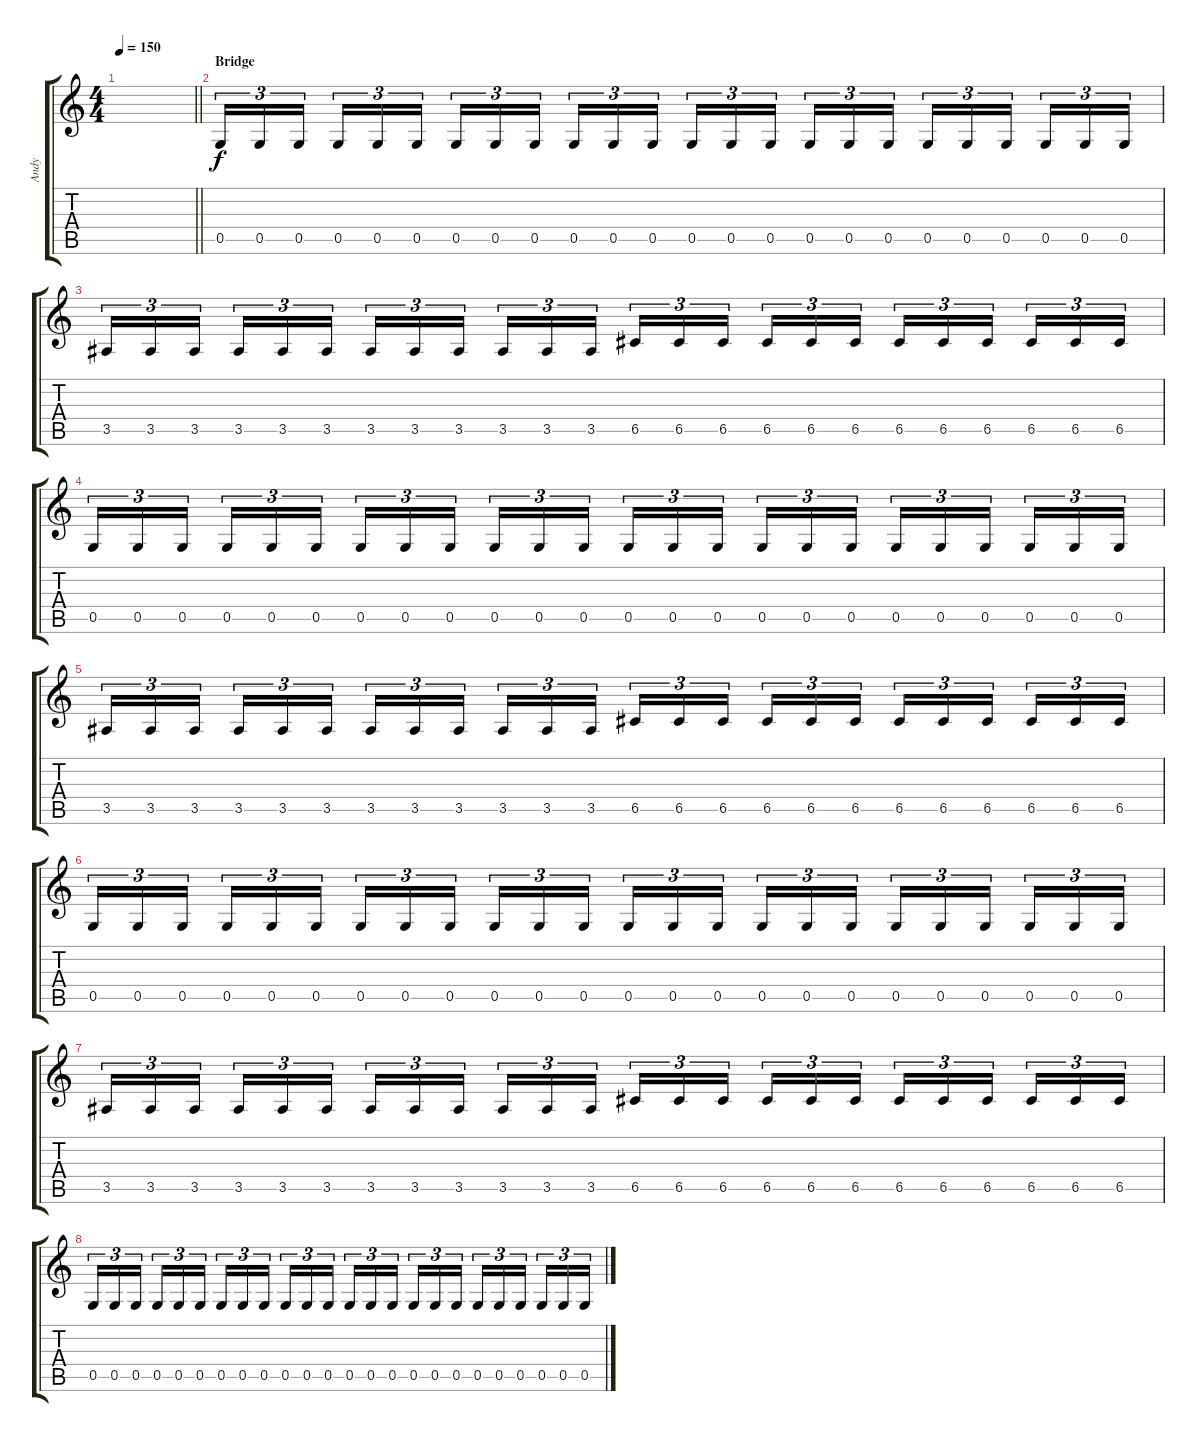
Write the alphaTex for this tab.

\track ("Andy" "Andy") {instrument electricguitarjazz}
\staff {score tabs}
\tuning (D4 A3 F3 C3 G2 D2) {hide}
\ts (4 4)
\tempo 150
\clef g2
\barLineRight lightlight
\ks c
|
\section ("" "Bridge")
0.5.16{tu (3 2)} 0.5.16{tu (3 2)} 0.5.16{tu (3 2) beam splitsecondary} 0.5.16{tu (3 2)} 0.5.16{tu (3 2)} 0.5.16{tu (3 2)} 0.5.16{tu (3 2)} 0.5.16{tu (3 2)} 0.5.16{tu (3 2) beam splitsecondary} 0.5.16{tu (3 2)} 0.5.16{tu (3 2)} 0.5.16{tu (3 2)} 0.5.16{tu (3 2)} 0.5.16{tu (3 2)} 0.5.16{tu (3 2) beam splitsecondary} 0.5.16{tu (3 2)} 0.5.16{tu (3 2)} 0.5.16{tu (3 2)} 0.5.16{tu (3 2)} 0.5.16{tu (3 2)} 0.5.16{tu (3 2) beam splitsecondary} 0.5.16{tu (3 2)} 0.5.16{tu (3 2)} 0.5.16{tu (3 2)} |
3.5.16{tu (3 2)} 3.5.16{tu (3 2)} 3.5.16{tu (3 2) beam splitsecondary} 3.5.16{tu (3 2)} 3.5.16{tu (3 2)} 3.5.16{tu (3 2)} 3.5.16{tu (3 2)} 3.5.16{tu (3 2)} 3.5.16{tu (3 2) beam splitsecondary} 3.5.16{tu (3 2)} 3.5.16{tu (3 2)} 3.5.16{tu (3 2)} 6.5.16{tu (3 2)} 6.5.16{tu (3 2)} 6.5.16{tu (3 2) beam splitsecondary} 6.5.16{tu (3 2)} 6.5.16{tu (3 2)} 6.5.16{tu (3 2)} 6.5.16{tu (3 2)} 6.5.16{tu (3 2)} 6.5.16{tu (3 2) beam splitsecondary} 6.5.16{tu (3 2)} 6.5.16{tu (3 2)} 6.5.16{tu (3 2)} |
0.5.16{tu (3 2)} 0.5.16{tu (3 2)} 0.5.16{tu (3 2) beam splitsecondary} 0.5.16{tu (3 2)} 0.5.16{tu (3 2)} 0.5.16{tu (3 2)} 0.5.16{tu (3 2)} 0.5.16{tu (3 2)} 0.5.16{tu (3 2) beam splitsecondary} 0.5.16{tu (3 2)} 0.5.16{tu (3 2)} 0.5.16{tu (3 2)} 0.5.16{tu (3 2)} 0.5.16{tu (3 2)} 0.5.16{tu (3 2) beam splitsecondary} 0.5.16{tu (3 2)} 0.5.16{tu (3 2)} 0.5.16{tu (3 2)} 0.5.16{tu (3 2)} 0.5.16{tu (3 2)} 0.5.16{tu (3 2) beam splitsecondary} 0.5.16{tu (3 2)} 0.5.16{tu (3 2)} 0.5.16{tu (3 2)} |
3.5.16{tu (3 2)} 3.5.16{tu (3 2)} 3.5.16{tu (3 2) beam splitsecondary} 3.5.16{tu (3 2)} 3.5.16{tu (3 2)} 3.5.16{tu (3 2)} 3.5.16{tu (3 2)} 3.5.16{tu (3 2)} 3.5.16{tu (3 2) beam splitsecondary} 3.5.16{tu (3 2)} 3.5.16{tu (3 2)} 3.5.16{tu (3 2)} 6.5.16{tu (3 2)} 6.5.16{tu (3 2)} 6.5.16{tu (3 2) beam splitsecondary} 6.5.16{tu (3 2)} 6.5.16{tu (3 2)} 6.5.16{tu (3 2)} 6.5.16{tu (3 2)} 6.5.16{tu (3 2)} 6.5.16{tu (3 2) beam splitsecondary} 6.5.16{tu (3 2)} 6.5.16{tu (3 2)} 6.5.16{tu (3 2)} |
0.5.16{tu (3 2)} 0.5.16{tu (3 2)} 0.5.16{tu (3 2) beam splitsecondary} 0.5.16{tu (3 2)} 0.5.16{tu (3 2)} 0.5.16{tu (3 2)} 0.5.16{tu (3 2)} 0.5.16{tu (3 2)} 0.5.16{tu (3 2) beam splitsecondary} 0.5.16{tu (3 2)} 0.5.16{tu (3 2)} 0.5.16{tu (3 2)} 0.5.16{tu (3 2)} 0.5.16{tu (3 2)} 0.5.16{tu (3 2) beam splitsecondary} 0.5.16{tu (3 2)} 0.5.16{tu (3 2)} 0.5.16{tu (3 2)} 0.5.16{tu (3 2)} 0.5.16{tu (3 2)} 0.5.16{tu (3 2) beam splitsecondary} 0.5.16{tu (3 2)} 0.5.16{tu (3 2)} 0.5.16{tu (3 2)} |
3.5.16{tu (3 2)} 3.5.16{tu (3 2)} 3.5.16{tu (3 2) beam splitsecondary} 3.5.16{tu (3 2)} 3.5.16{tu (3 2)} 3.5.16{tu (3 2)} 3.5.16{tu (3 2)} 3.5.16{tu (3 2)} 3.5.16{tu (3 2) beam splitsecondary} 3.5.16{tu (3 2)} 3.5.16{tu (3 2)} 3.5.16{tu (3 2)} 6.5.16{tu (3 2)} 6.5.16{tu (3 2)} 6.5.16{tu (3 2) beam splitsecondary} 6.5.16{tu (3 2)} 6.5.16{tu (3 2)} 6.5.16{tu (3 2)} 6.5.16{tu (3 2)} 6.5.16{tu (3 2)} 6.5.16{tu (3 2) beam splitsecondary} 6.5.16{tu (3 2)} 6.5.16{tu (3 2)} 6.5.16{tu (3 2)} |
0.5.16{tu (3 2)} 0.5.16{tu (3 2)} 0.5.16{tu (3 2) beam splitsecondary} 0.5.16{tu (3 2)} 0.5.16{tu (3 2)} 0.5.16{tu (3 2)} 0.5.16{tu (3 2)} 0.5.16{tu (3 2)} 0.5.16{tu (3 2) beam splitsecondary} 0.5.16{tu (3 2)} 0.5.16{tu (3 2)} 0.5.16{tu (3 2)} 0.5.16{tu (3 2)} 0.5.16{tu (3 2)} 0.5.16{tu (3 2) beam splitsecondary} 0.5.16{tu (3 2)} 0.5.16{tu (3 2)} 0.5.16{tu (3 2)} 0.5.16{tu (3 2)} 0.5.16{tu (3 2)} 0.5.16{tu (3 2) beam splitsecondary} 0.5.16{tu (3 2)} 0.5.16{tu (3 2)} 0.5.16{tu (3 2)}
